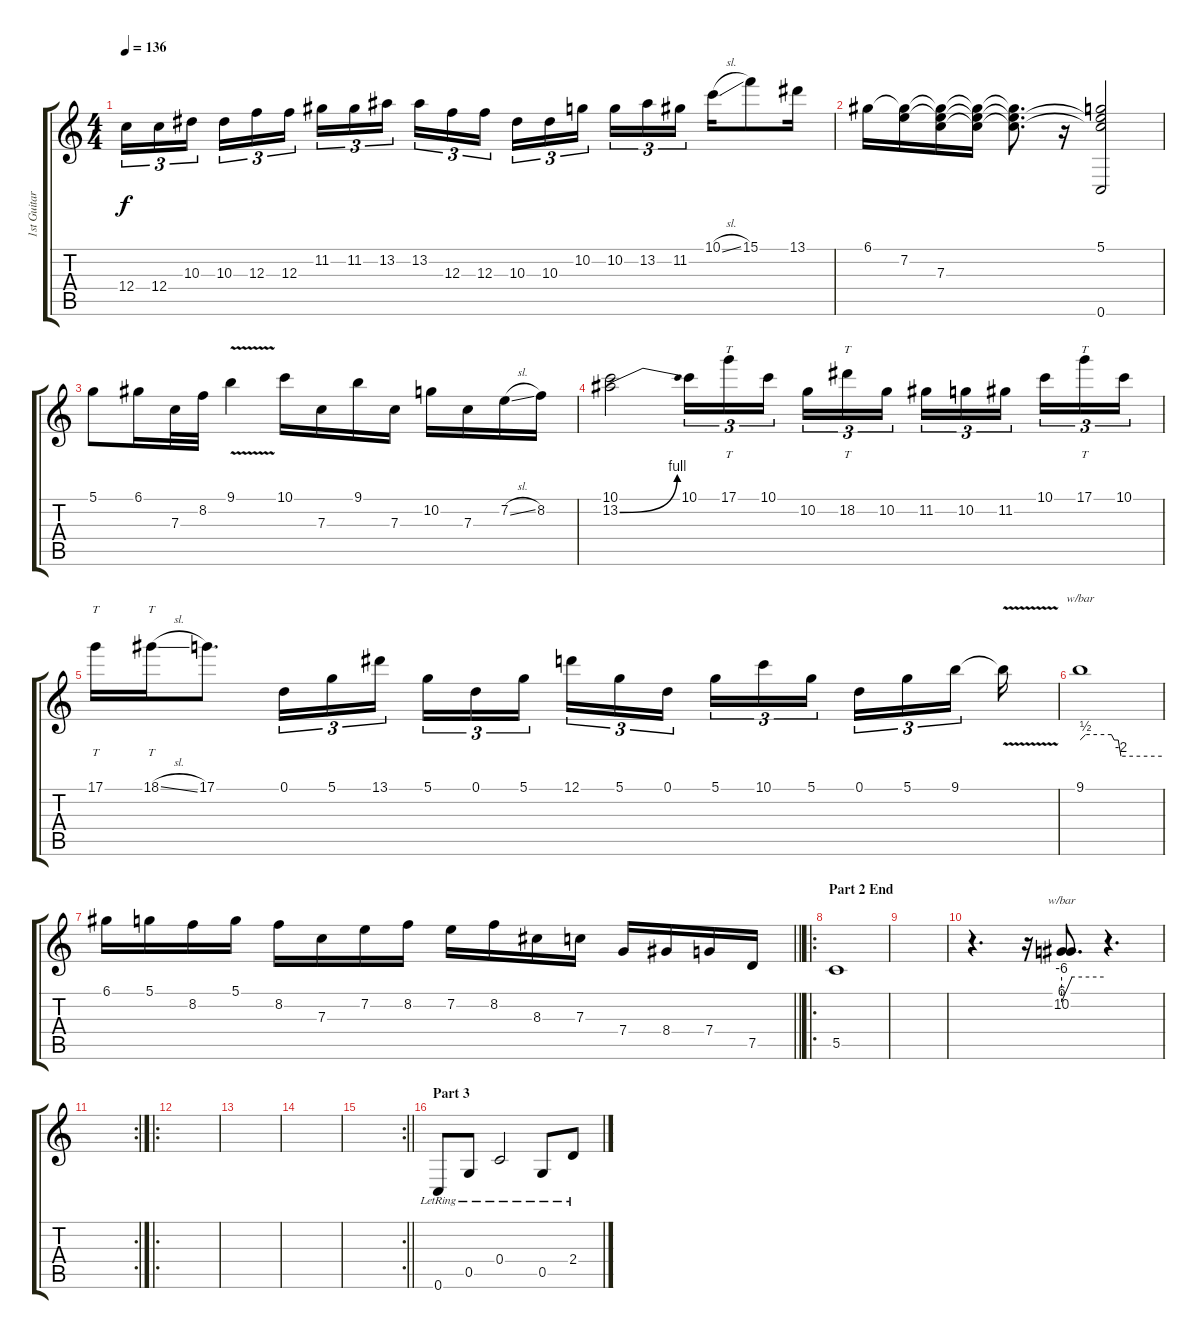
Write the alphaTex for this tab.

\track ("1st Guitar" "1st Guitar") {instrument distortionguitar}
\staff {score tabs}
\tuning (D4 A3 F3 C3 G2 C2) {hide}
\ts (4 4)
\tempo 136
\clef g2
\ks c
12.4.16{tu (3 2) dy f} 12.4.16{tu (3 2)} 10.3.16{tu (3 2) beam splitsecondary} 10.3.16{tu (3 2)} 12.3.16{tu (3 2)} 12.3.16{tu (3 2)} 11.2.16{tu (3 2)} 11.2.16{tu (3 2)} 13.2.16{tu (3 2) beam splitsecondary} 13.2.16{tu (3 2)} 12.3.16{tu (3 2)} 12.3.16{tu (3 2)} 10.3.16{tu (3 2)} 10.3.16{tu (3 2)} 10.2.16{tu (3 2) beam splitsecondary} 10.2.16{tu (3 2)} 13.2.16{tu (3 2)} 11.2.16{tu (3 2)} 10.1{sl}.16 15.1.8 13.1.16 |
6.1.16 (6.1{t} 7.2).16 (6.1{t} 7.2{t} 7.3).16 (6.1{t} 7.2{t} 7.3{t}).16 (6.1{t} 7.2{t} 7.3{t}).8{d} r.16{volume 0} (5.1 7.2{t} 7.3{t} 0.6).2{volume 15} |
5.1.8 6.1.16 7.3.32 8.2.32 9.1{v}.4 10.1.16 7.3.16 9.1.16 7.3.16 10.2.16 7.3.16 7.2{sl}.16 8.2.16 |
(10.1 13.2{be (bend 0 0 60 4)}).2 10.1.16{tu (3 2)} 17.1.16{tt tu (3 2)} 10.1.16{tu (3 2) beam splitsecondary} 10.2.16{tu (3 2)} 18.2.16{tt tu (3 2)} 10.2.16{tu (3 2)} 11.2.16{tu (3 2)} 10.2.16{tu (3 2)} 11.2.16{tu (3 2) beam splitsecondary} 10.1.16{tu (3 2)} 17.1.16{tt tu (3 2)} 10.1.16{tu (3 2)} |
17.1.16{tt} 18.1{sl}.16{tt} 17.1.8{d} 0.1.16{tu (3 2)} 5.1.16{tu (3 2)} 13.1.16{tu (3 2) beam splitsecondary} 5.1.16{tu (3 2)} 0.1.16{tu (3 2)} 5.1.16{tu (3 2) beam splitsecondary} 12.1.16{tu (3 2)} 5.1.16{tu (3 2)} 0.1.16{tu (3 2) beam splitsecondary} 5.1.16{tu (3 2)} 10.1.16{tu (3 2)} 5.1.16{tu (3 2) beam splitsecondary} 0.1.16{tu (3 2)} 5.1.16{tu (3 2)} 9.1.16{tu (3 2) beam splitsecondary} 9.1{v t}.16 |
9.1.1{tbe (custom default 0 0 4 2 23 2 25 0 28 0 30 -8 60 -8)} |
\barLineRight lightlight
6.1.16 5.1.16 8.2.16 5.1.16 8.2.16 7.3.16 7.2.16 8.2.16 7.2.16 8.2.16 8.3.16 7.3.16 7.4.16 8.4.16 7.4.16 7.5.16 |
\ro
\section ("" "Part 2 End")
5.5.1 |
|
r.4{d} r.16 (6.1 10.2).8{d tbe (custom default 0 -24 15 0 60 0)} r.4{d} |
\rc 2
|
\ro
|
|
|
\rc 2
\barLineRight lightlight
|
\section ("" "Part 3")
0.6{lr}.8{instrument acousticguitarnylon} 0.5{lr}.8 0.4{lr}.2 0.5{lr}.8 2.4{lr}.8
